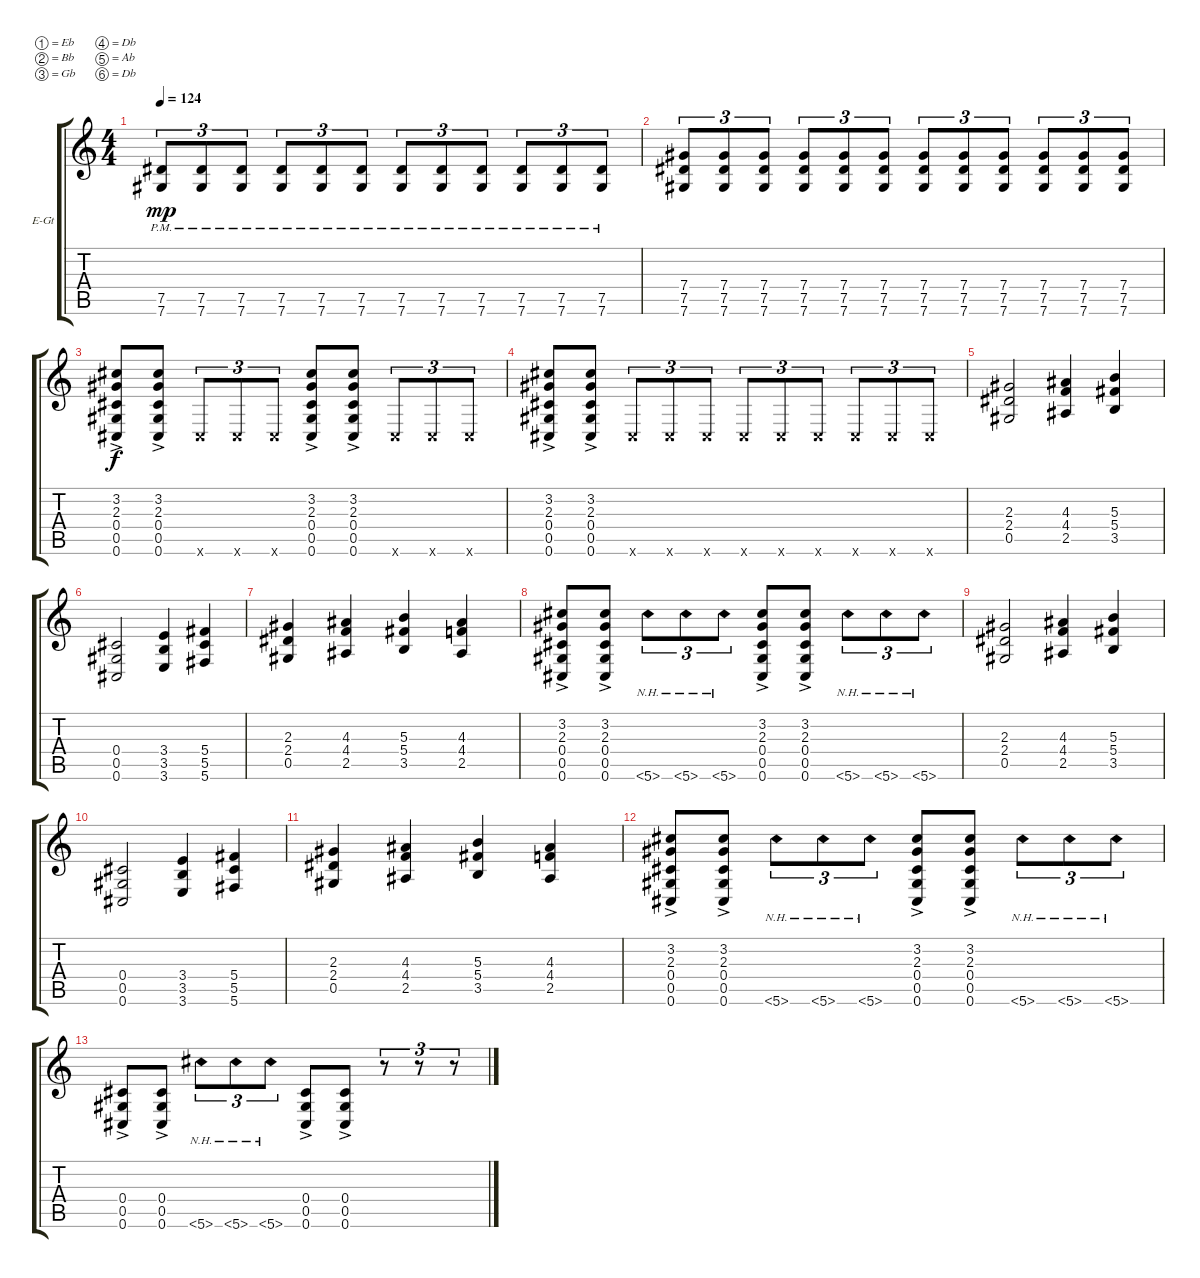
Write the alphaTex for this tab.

\defaultSystemsLayout 4
\bracketExtendMode groupsimilarinstruments
\firstSystemTrackNameOrientation horizontal
\otherSystemsTrackNameOrientation horizontal
\track ("Distortion Guitar" "E-Gt") {instrument distortionguitar}
\staff {score tabs}
\tuning (Eb4 Bb3 Gb3 Db3 Ab2 Db2)
\ts (4 4)
\tempo 124
\clef g2
\scale
0.257329
\ks c
(7.6{pm} 7.5).8{tu (3 2) dy mp} (7.6{pm} 7.5).8{tu (3 2)} (7.6{pm} 7.5).8{tu (3 2)} (7.6{pm} 7.5).8{tu (3 2)} (7.6{pm} 7.5).8{tu (3 2)} (7.6{pm} 7.5).8{tu (3 2)} (7.6{pm} 7.5).8{tu (3 2)} (7.6{pm} 7.5).8{tu (3 2)} (7.6{pm} 7.5).8{tu (3 2)} (7.6{pm} 7.5).8{tu (3 2)} (7.6{pm} 7.5).8{tu (3 2)} (7.6{pm} 7.5).8{tu (3 2)} |
\scale
0.257329 (7.5 7.6 7.4).8{tu (3 2)} (7.5 7.6 7.4).8{tu (3 2)} (7.5 7.6 7.4).8{tu (3 2)} (7.5 7.6 7.4).8{tu (3 2)} (7.5 7.6 7.4).8{tu (3 2)} (7.5 7.6 7.4).8{tu (3 2)} (7.5 7.6 7.4).8{tu (3 2)} (7.5 7.6 7.4).8{tu (3 2)} (7.5 7.6 7.4).8{tu (3 2)} (7.5 7.6 7.4).8{tu (3 2)} (7.5 7.6 7.4).8{tu (3 2)} (7.5 7.6 7.4).8{tu (3 2)} |
\scale
0.237785 (0.6 0.5{ac} 0.4 3.2 2.3).8{dy f} (0.4 0.5{ac} 0.6 2.3 3.2).8 0.6{x}.8{tu (3 2)} 0.6{x}.8{tu (3 2)} 0.6{x}.8{tu (3 2)} (0.6 0.5{ac} 0.4 3.2 2.3).8 (0.4 0.5{ac} 0.6 3.2 2.3).8 0.6{x}.8{tu (3 2)} 0.6{x}.8{tu (3 2)} 0.6{x}.8{tu (3 2)} |
\scale
0.247557 (0.6 0.5{ac} 0.4 2.3 3.2).8 (0.4 0.5{ac} 0.6 2.3 3.2).8 0.6{x}.8{tu (3 2)} 0.6{x}.8{tu (3 2)} 0.6{x}.8{tu (3 2)} 0.6{x}.8{tu (3 2)} 0.6{x}.8{tu (3 2)} 0.6{x}.8{tu (3 2)} 0.6{x}.8{tu (3 2)} 0.6{x}.8{tu (3 2)} 0.6{x}.8{tu (3 2)} |
\scale
0.198962 (0.5 2.4 2.3).2 (2.5 4.3 4.4).4 (3.5 5.4 5.3).4 |
\scale
0.198962 (0.5 0.4 0.6).2 (3.6 3.5 3.4).4 (5.6 5.5 5.4).4 |
\scale
0.223183 (0.5 2.4 2.3).4 (2.5 4.4 4.3).4 (3.5 5.4 5.3).4 (2.5 4.4 4.3).4 |
\scale
0.378893 (0.6 0.5{ac} 0.4 2.3 3.2).8 (0.4 0.5{ac} 0.6 2.3 3.2).8 5.6{nh}.8{tu (3 2)} 5.6{nh}.8{tu (3 2)} 5.6{nh}.8{tu (3 2)} (0.6 0.5{ac} 0.4 2.3 3.2).8 (0.4 0.5{ac} 0.6 2.3 3.2).8 5.6{nh}.8{tu (3 2)} 5.6{nh}.8{tu (3 2)} 5.6{nh}.8{tu (3 2)} |
\scale
0.198962 (0.5 2.4 2.3).2 (2.5 4.3 4.4).4 (3.5 5.4 5.3).4 |
\scale
0.198962 (0.5 0.4 0.6).2 (3.6 3.5 3.4).4 (5.6 5.5 5.4).4 |
\scale
0.223183 (0.5 2.4 2.3).4 (2.5 4.4 4.3).4 (3.5 5.4 5.3).4 (2.5 4.4 4.3).4 |
\scale
0.378893 (0.6 0.5{ac} 0.4 2.3 3.2).8 (0.4 0.5{ac} 0.6 3.2 2.3).8 5.6{nh}.8{tu (3 2)} 5.6{nh}.8{tu (3 2)} 5.6{nh}.8{tu (3 2)} (0.6 0.5{ac} 0.4 2.3 3.2).8 (0.4 0.5{ac} 0.6 2.3 3.2).8 5.6{nh}.8{tu (3 2)} 5.6{nh}.8{tu (3 2)} 5.6{nh}.8{tu (3 2)} |
\scale
0.561151 (0.6 0.5{ac} 0.4).8 (0.4 0.5{ac} 0.6).8 5.6{nh}.8{tu (3 2)} 5.6{nh}.8{tu (3 2)} 5.6{nh}.8{tu (3 2)} (0.6 0.5{ac} 0.4).8 (0.4 0.5{ac} 0.6).8 r.8{tu (3 2)} r.8{tu (3 2)} r.8{tu (3 2)} |
\scale
0.146283 |
\scale
0.146283 |
\scale
0.146283
